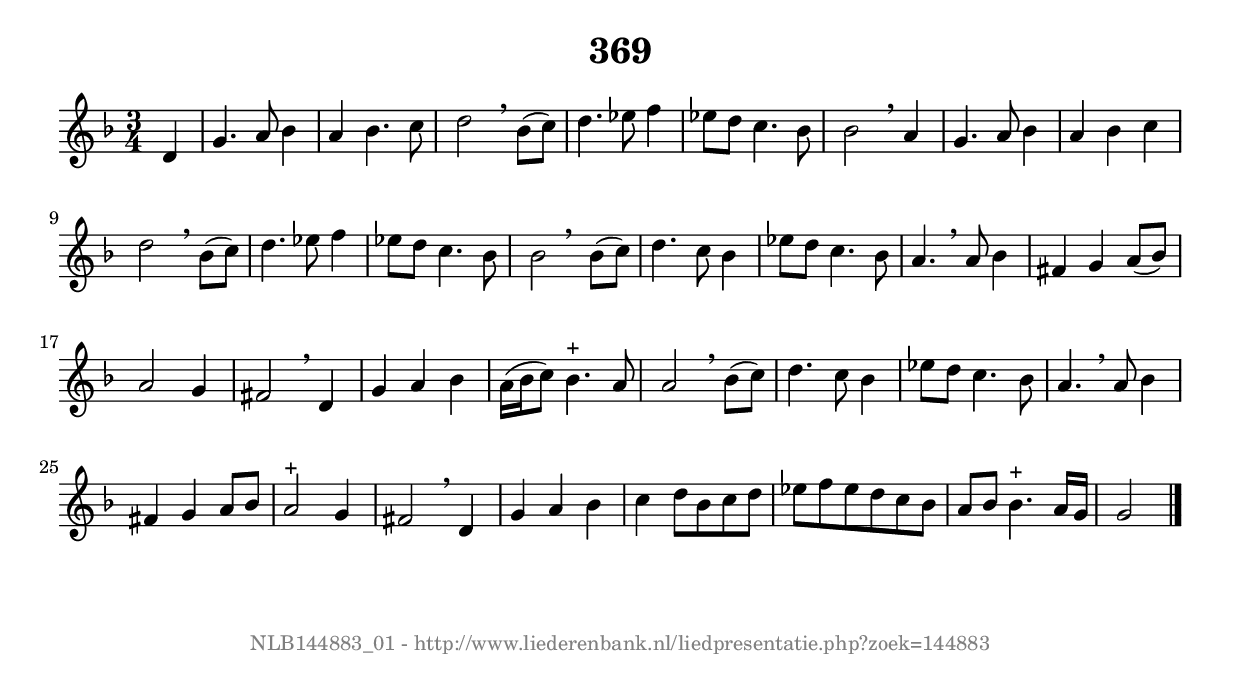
%
% produced by wce2krn 1.64 (7 June 2014)
%
\version"2.16"
#(append! paper-alist '(("long" . (cons (* 210 mm) (* 2000 mm)))))
#(set-default-paper-size "long")
sb = {\breathe}
mBreak = {\breathe }
bBreak = {\breathe }
x = {\once\override NoteHead #'style = #'cross }
gl=\glissando
itime={\override Staff.TimeSignature #'stencil = ##f }
ficta = {\once\set suggestAccidentals = ##t}
fine = {\once\override Score.RehearsalMark #'self-alignment-X = #1 \mark \markup {\italic{Fine}}}
dc = {\once\override Score.RehearsalMark #'self-alignment-X = #1 \mark \markup {\italic{D.C.}}}
dcf = {\once\override Score.RehearsalMark #'self-alignment-X = #1 \mark \markup {\italic{D.C. al Fine}}}
dcc = {\once\override Score.RehearsalMark #'self-alignment-X = #1 \mark \markup {\italic{D.C. al Coda}}}
ds = {\once\override Score.RehearsalMark #'self-alignment-X = #1 \mark \markup {\italic{D.S.}}}
dsf = {\once\override Score.RehearsalMark #'self-alignment-X = #1 \mark \markup {\italic{D.S. al Fine}}}
dsc = {\once\override Score.RehearsalMark #'self-alignment-X = #1 \mark \markup {\italic{D.S. al Coda}}}
pv = {\set Score.repeatCommands = #'((volta "1"))}
sv = {\set Score.repeatCommands = #'((volta "2"))}
tv = {\set Score.repeatCommands = #'((volta "3"))}
qv = {\set Score.repeatCommands = #'((volta "4"))}
xv = {\set Score.repeatCommands = #'((volta #f))}
\header{ tagline = ""
title = "369"
}
\score {{
\key g \dorian
\relative g'
{
\set melismaBusyProperties = #'()
\partial 32*8
\time 3/4
\tempo 4=120
\override Score.MetronomeMark #'transparent = ##t
\override Score.RehearsalMark #'break-visibility = #(vector #t #t #f)
d4 g4. a8 bes4 a bes4. c8 d2 \sb bes8( c) d4. es8 f4 es8 d c4. bes8 bes2 \mBreak
a4 g4. a8 bes4 a bes c d2 \sb bes8( c) d4. es8 f4 es8 d c4. bes8 bes2 \bar ":|:" \bBreak
bes8( c) d4. c8 bes4 es8 d c4. bes8 a4. \sb a8 bes4 fis g a8( bes) a2 g4 fis2 \mBreak
d4 g a bes a16( bes c8) bes4.^"+" a8 a2 \mBreak
bes8( c) d4. c8 bes4 es8 d c4. bes8 a4. \sb a8 bes4 fis g a8 bes a2^"+" g4 fis2 \mBreak
d4 g a bes c d8 bes c d es f es d c bes a bes bes4.^"+" a16 g g2 \bar "|."
 }}
 \midi { }
 \layout {
            indent = 0.0\cm
}
}
\markup { \vspace #0 } \markup { \with-color #grey \fill-line { \center-column { \smaller "NLB144883_01 - http://www.liederenbank.nl/liedpresentatie.php?zoek=144883" } } }
